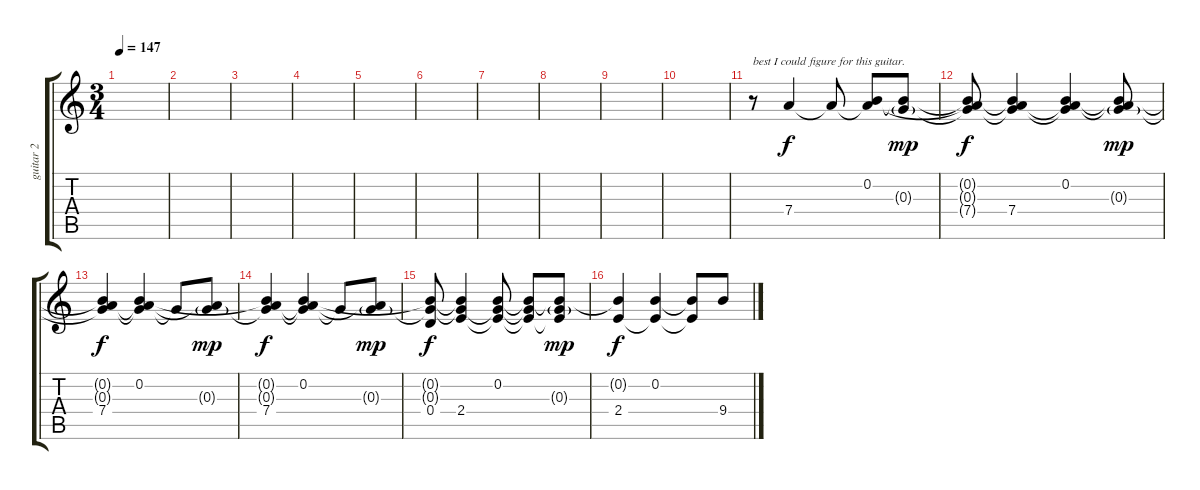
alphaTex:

\track ("guitar 2" "guitar 2") {instrument electricguitarclean}
\staff {score tabs}
\tuning (E4 B3 G3 D3 A2 D2) {hide}
\ts (3 4)
\tempo 147
\clef g2
\ks c
|
|
|
|
|
|
|
|
|
|
r.8{txt "best I could figure for this guitar."} 7.4.4 7.4{t}.8 (0.2 7.4{t}).8 (0.2{t} 0.3{g}).8{dy mp} |
(0.2{t} 0.3{t} 7.4{t}).8{dy f} (0.2{t} 0.3{t} 7.4).4 (0.2 0.3{t} 7.4{t}).4 (0.2{t} 0.3{g} 7.4{t}).8{dy mp} |
(0.2{t} 0.3{t} 7.4).4{dy f} (0.2 0.3{t} 7.4{t}).4 0.3{t}.8 (0.3{g} 7.4{t}).8{dy mp} |
(0.2{t} 0.3{t} 7.4).4{dy f} (0.2 0.3{t} 7.4{t}).4 0.3{t}.8 (0.3{g} 7.4{t}).8{dy mp} |
(0.2{t} 0.3{t} 0.4).8{dy f} (0.2{t} 0.3{t} 2.4).4 (0.2 0.3{t} 2.4{t}).8 (0.2{t} 0.3{t} 2.4{t}).8 (0.2{t} 0.3{g} 2.4{t}).8{dy mp} |
(0.2{t} 2.4).4{dy f} (0.2 2.4{t}).4 (0.2{t} 2.4{t}).8 9.4.8
